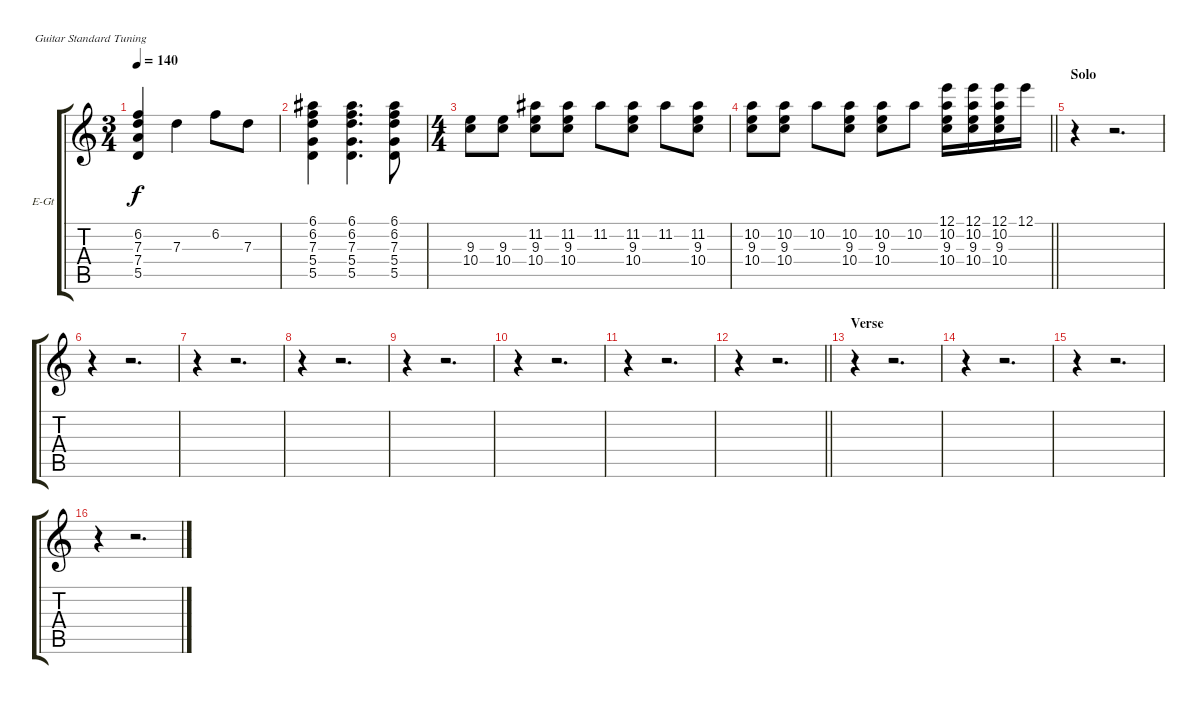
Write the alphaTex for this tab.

\bracketExtendMode groupsimilarinstruments
\firstSystemTrackNameOrientation horizontal
\otherSystemsTrackNameOrientation horizontal
\track ("Josh 2" "E-Gt") {instrument electricguitarclean}
\staff {score tabs}
\tuning (E4 B3 G3 D3 A2 E2)
\ts (3 4)
\beaming (8 2 2 2)
\tempo 140
\clef g2
\ks c
(6.2 7.3 7.4 5.5).4{dy f} 7.3.4 6.2.8 7.3.8 |
(6.1 6.2 7.3 5.4 5.5).4 (6.1 6.2 7.3 5.4 5.5).4{d} (6.1 6.2 7.3 5.4 5.5).8 |
\ts (4 4)
\beaming (8 2 2 2 2)
(9.3 10.4).8 (9.3 10.4).8 (11.2 9.3 10.4).8 (11.2 9.3 10.4).8 11.2.8 (11.2 9.3 10.4).8 11.2.8 (11.2 9.3 10.4).8 |
\barLineRight lightlight
(10.2 9.3 10.4).8 (10.2 9.3 10.4).8 10.2.8 (10.2 9.3 10.4).8 (10.2 9.3 10.4).8 10.2.8 (12.1 10.2 9.3 10.4).16 (12.1 10.2 9.3 10.4).16 (12.1 10.2 9.3 10.4).16 12.1.16 |
\section ("" "Solo")
r.4 r.2{d} |
r.4 r.2{d} |
r.4 r.2{d} |
r.4 r.2{d} |
r.4 r.2{d} |
r.4 r.2{d} |
r.4 r.2{d} |
\barLineRight lightlight
r.4 r.2{d} |
\section ("" "Verse")
r.4 r.2{d} |
r.4 r.2{d} |
r.4 r.2{d} |
r.4 r.2{d}
